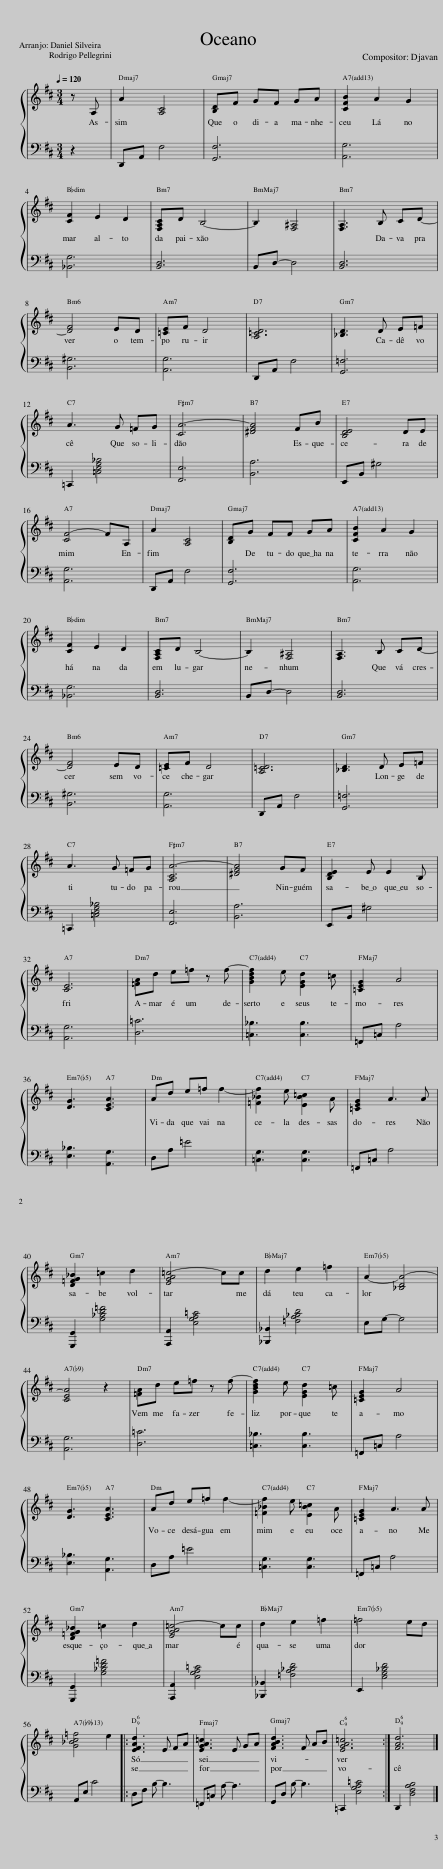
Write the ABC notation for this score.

X:1
%%score { 1 | 2 }
L:1/8
Q:1/4=120
M:3/4
I:linebreak $
K:D
V:1 treble
V:2 bass
V:1
 z A, | A2 [A,C]4 | [B,D]F GF GA | [CFB]2 A2 G2 |$ [CF]2 E2 D2 | %5
 [F,A,C]D B,4- | B,2 [F,^A,]4 | [F,A,]3 B, CD- |$ [DF]4 ED | [=CE]F D4 | %10
 [A,=CD]6 | [_B,D]3 D E=F |$ A3 G =FG | [CA-]6 | [^DFA]4 FB | %15
 [B,DE]4 DE |$ [CF-]4 FA, | A2 [A,C]4 | [B,D]G FF GA | [CFB]2 A2 G2 |$ %20
 [CF]2 E2 D2 | [F,A,C]D B,4- | B,2 [F,^A,]4 | [F,A,]3 B, CD- |$ [DF]4 ED | %25
 [=CE]F D4 | [A,=CD]6 | [_B,D]3 D E=F |$ A3 G =FG | [A,CA-]6 | %30
 [^DFA]4 GF | [B,DE]2 E E2 B, |$ [CE]6 | [=FA]d e=f z f- | [GBdf]2 e [EGd]2 =c | %35
 [=CEG]2 A4 |$ [DG]3 [CEA]3 | Ad e=f f2- | [=F_Bf]2 e [EB=c]2 A | [=CEG]2 A3 A |$ %40
 [D=FG_B]2 =c2 d2 | [EGA=c-]4 cc | d2 e2 =f2 | A2- [_B,DA-]4 |$ [CEA]4 z2 | %45
 [=FA]d e=f z f- | [GBdf]2 e [EGd]2 =c | [=CEG]2 A4 |$ [DG]3 [CEA]3 | Ad e=f f2- | %50
 [=F_Bf]2 e [EB=c]2 A | [=CEG]2 A3 A |$ [D=FG_B]2 =c2 d2 | [EGA=c-]4 cc | d2 e2 =f2 | %55
 =f4 ed |$ [G_Bc=f]4 e2 |: [EFAd]3 E FA | [EGA=c]3 E GA | [FABd]3 F AB | %60
 [EGA=c]6 :| [FAd]6 |] %62
V:2
 z2 | D,,A,, F,4 | [G,,F,]6 | [A,,G,]6 |$ [_B,,G,]6 | %5
 [B,,D,]6 | B,,D,- D,4 | [B,,D,]6 |$ [B,,^G,]6 | [A,,G,]6 | %10
 D,,A,, F,4 | [G,,=F,]6 |$ =C,,2 [=C,E,G,_B,]4 | [F,,E,]6 | [B,,A,]6 | %15
 E,,B,, ^G,4 |$ [A,,G,]6 | D,,A,, F,4 | [G,,F,]6 | [A,,G,]6 |$ %20
 [_B,,G,]6 | [B,,D,]6 | B,,D,- D,4 | [B,,D,]6 |$ [B,,^G,]6 | %25
 [A,,G,]6 | D,,A,, F,4 | [G,,=F,]6 |$ =C,,2 [=C,E,G,_B,]4 | [F,,E,]6 | %30
 [B,,A,]6 | E,,B,, ^G,4 |$ [A,,G,]6 | [D,=C]6 | [=C,_B,]3 [C,B,]3 | %35
 =F,,=C, A,4 |$ [E,_B,]3 [A,,G,]3 | D,A, =E4 | [=C,G,]3 [C,G,]3 | =F,,=C, A,4 |$ %40
 [G,,,G,,]2 [G,_B,D=F]4 | [A,,,A,,]2 [E,G,A,=C]4 | [_B,,,_B,,]2 [=F,A,_B,D]4 | E,G,- G,4 |$ [A,,G,]6 | %45
 [D,=C]6 | [=C,_B,]3 [C,B,]3 | =F,,=C, A,4 |$ [E,_B,]3 [A,,G,]3 | D,A, =E4 | %50
 [=C,G,]3 [C,G,]3 | =F,,=C, A,4 |$ [G,,,G,,]2 [G,_B,D=F]4 | [A,,,A,,]2 [E,G,A,=C]4 | [_B,,,_B,,]2 [=F,A,_B,D]4 | %55
 E,,2 [E,G,_B,D]4 |$ A,,E, C4 |: D,F, B,- B,3 | =F,,=C, A,- A,3 | G,,D, B,- B,3 | %60
 =C,,2 [E,G,A,=C]4 :| D,,2 [D,F,A,B,]4 |] %62
